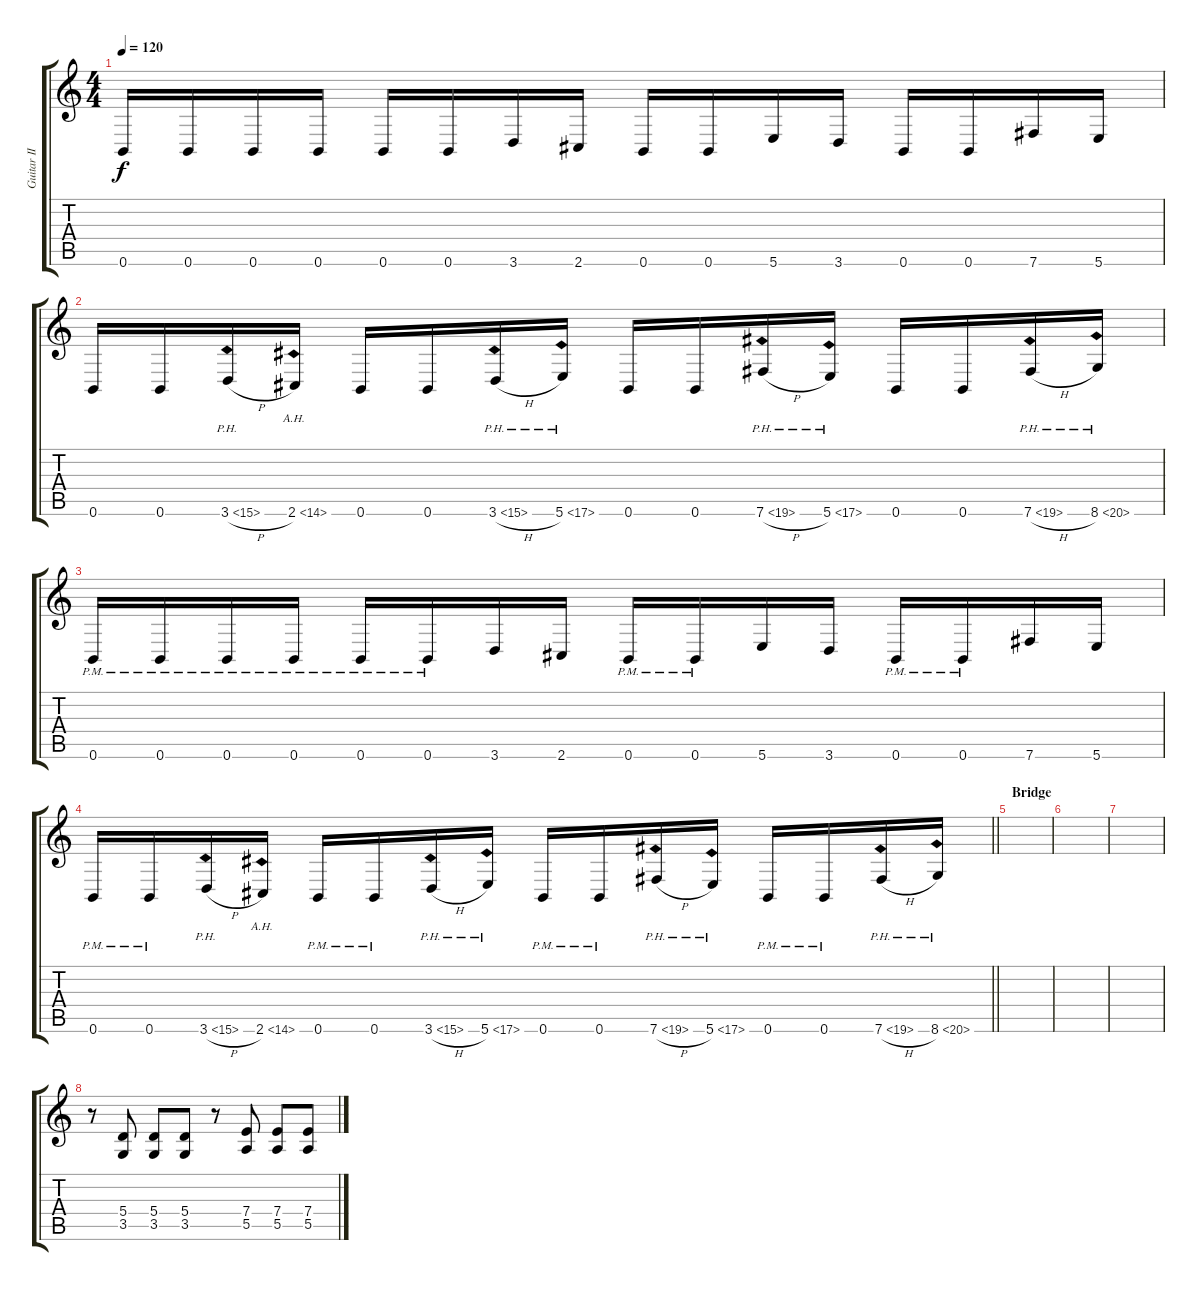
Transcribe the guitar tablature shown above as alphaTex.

\track ("Guitar II (Jean-Francois Dagenais)" "Guitar II ") {instrument distortionguitar}
\staff {score tabs}
\tuning (B3 Gb3 D3 A2 E2 B1) {hide}
\ts (4 4)
\tempo 120
\clef g2
\ks c
0.6.16{dy f} 0.6.16 0.6.16 0.6.16 0.6.16 0.6.16 3.6.16 2.6.16 0.6.16 0.6.16 5.6.16 3.6.16 0.6.16 0.6.16 7.6.16 5.6.16 |
0.6.16 0.6.16 3.6{ph 12 h}.16 2.6{ah 12}.16 0.6.16 0.6.16 3.6{ph 12 h}.16 5.6{ph 12}.16 0.6.16 0.6.16 7.6{ph 12 h}.16 5.6{ph 12}.16 0.6.16 0.6.16 7.6{ph 12 h}.16 8.6{ph 12}.16 |
0.6{pm}.16 0.6{pm}.16 0.6{pm}.16 0.6{pm}.16 0.6{pm}.16 0.6{pm}.16 3.6.16 2.6.16 0.6{pm}.16 0.6{pm}.16 5.6.16 3.6.16 0.6{pm}.16 0.6{pm}.16 7.6.16 5.6.16 |
\barLineRight lightlight
0.6{pm}.16 0.6{pm}.16 3.6{ph 12 h}.16 2.6{ah 12}.16 0.6{pm}.16 0.6{pm}.16 3.6{ph 12 h}.16 5.6{ph 12}.16 0.6{pm}.16 0.6{pm}.16 7.6{ph 12 h}.16 5.6{ph 12}.16 0.6{pm}.16 0.6{pm}.16 7.6{ph 12 h}.16 8.6{ph 12}.16 |
\section ("" "Bridge")
|
|
|
r.8 (5.4 3.5).8 (5.4 3.5).8 (5.4 3.5).8 r.8 (7.4 5.5).8 (7.4 5.5).8 (7.4 5.5).8
